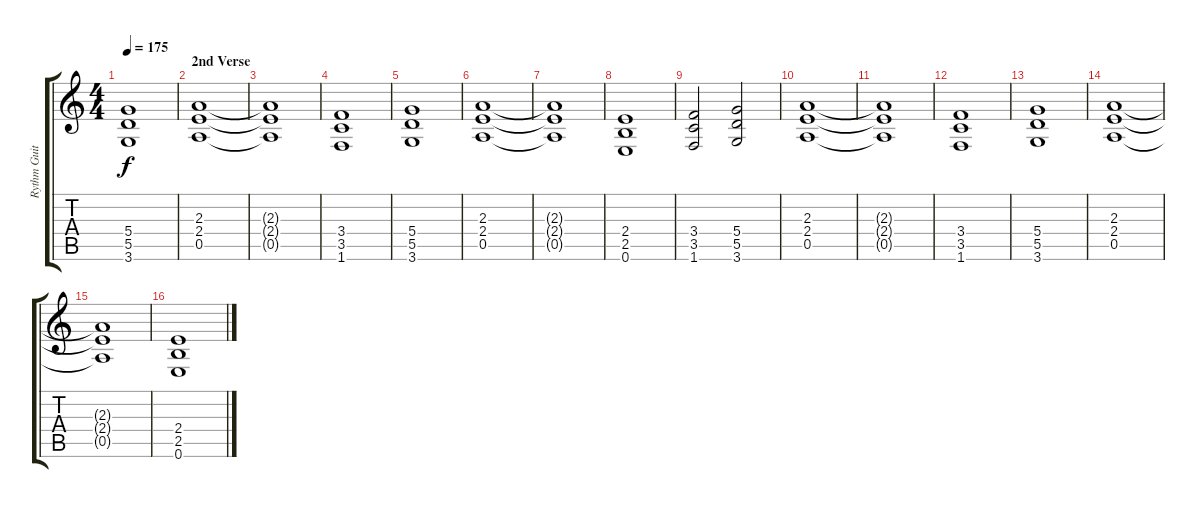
\track ("Rythm Guitar" "Rythm Guit") {instrument distortionguitar}
\staff {score tabs}
\tuning (E4 B3 G3 D3 A2 E2) {hide}
\ts (4 4)
\tempo 175
\clef g2
\ks c
(5.4 5.5 3.6).1{dy f} |
\section ("" "2nd Verse")
(2.3 2.4 0.5).1 |
(2.3{t} 2.4{t} 0.5{t}).1 |
(3.4 3.5 1.6).1 |
(5.4 5.5 3.6).1 |
(2.3 2.4 0.5).1 |
(2.3{t} 2.4{t} 0.5{t}).1 |
(2.4 2.5 0.6).1 |
(3.4 3.5 1.6).2 (5.4 5.5 3.6).2 |
(2.3 2.4 0.5).1 |
(2.3{t} 2.4{t} 0.5{t}).1 |
(3.4 3.5 1.6).1 |
(5.4 5.5 3.6).1 |
(2.3 2.4 0.5).1 |
(2.3{t} 2.4{t} 0.5{t}).1 |
(2.4 2.5 0.6).1
